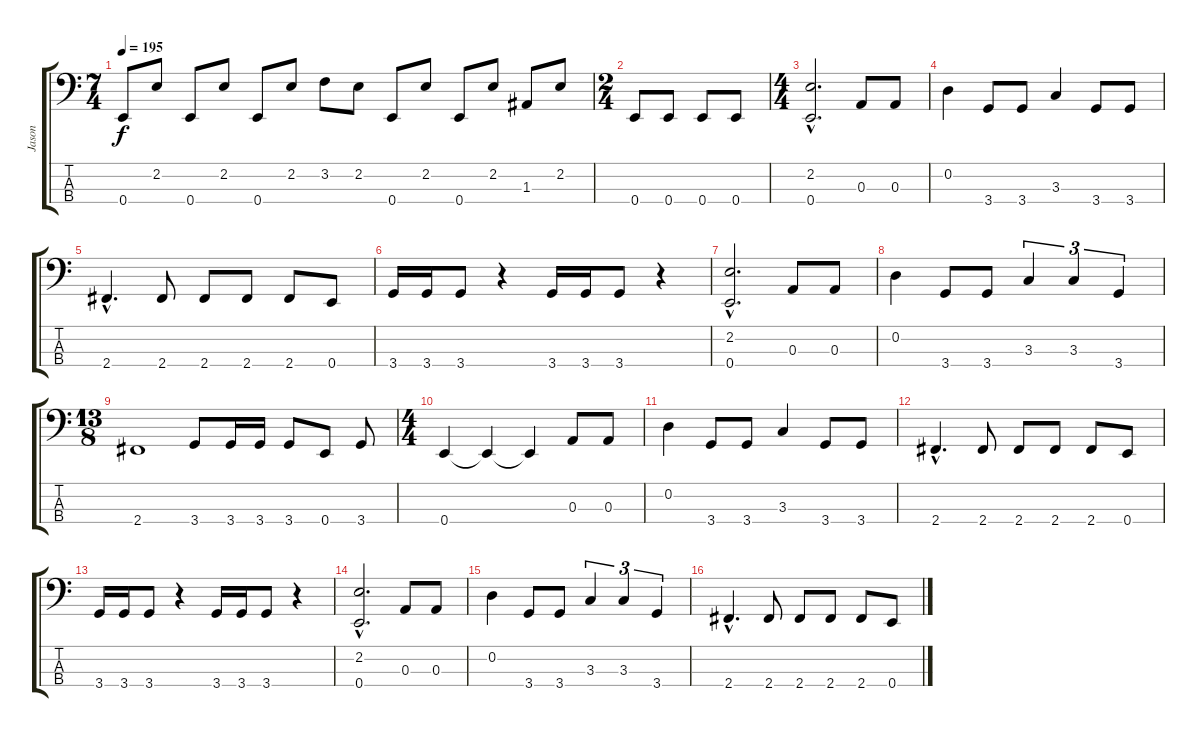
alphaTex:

\track ("Jason" "Jason") {instrument electricbasspick}
\staff {score tabs}
\tuning (G2 D2 A1 E1) {hide}
\ts (7 4)
\tempo 195
\clef f4
\ks c
0.4.8{dy f} 2.2.8 0.4.8 2.2.8 0.4.8 2.2.8 3.2.8 2.2.8 0.4.8 2.2.8 0.4.8 2.2.8 1.3.8 2.2.8 |
\ts (2 4)
0.4.8 0.4.8 0.4.8 0.4.8 |
\ts (4 4)
(2.2{hac} 0.4{hac}).2{d} 0.3.8 0.3.8 |
0.2.4 3.4.8 3.4.8 3.3.4 3.4.8 3.4.8 |
2.4{hac}.4{d} 2.4.8 2.4.8 2.4.8 2.4.8 0.4.8 |
3.4.16 3.4.16 3.4.8 r.4 3.4.16 3.4.16 3.4.8 r.4 |
(2.2{hac} 0.4{hac}).2{d} 0.3.8 0.3.8 |
0.2.4 3.4.8 3.4.8 3.3.4{tu (3 2)} 3.3.4{tu (3 2)} 3.4.4{tu (3 2)} |
\ts (13 8)
2.4.1 3.4.8 3.4.16 3.4.16 3.4.8 0.4.8 3.4.8 |
\ts (4 4)
0.4.4 0.4{t}.4 0.4{t}.4 0.3.8 0.3.8 |
0.2.4 3.4.8 3.4.8 3.3.4 3.4.8 3.4.8 |
2.4{hac}.4{d} 2.4.8 2.4.8 2.4.8 2.4.8 0.4.8 |
3.4.16 3.4.16 3.4.8 r.4 3.4.16 3.4.16 3.4.8 r.4 |
(2.2{hac} 0.4{hac}).2{d} 0.3.8 0.3.8 |
0.2.4 3.4.8 3.4.8 3.3.4{tu (3 2)} 3.3.4{tu (3 2)} 3.4.4{tu (3 2)} |
2.4{hac}.4{d} 2.4.8 2.4.8 2.4.8 2.4.8 0.4.8
